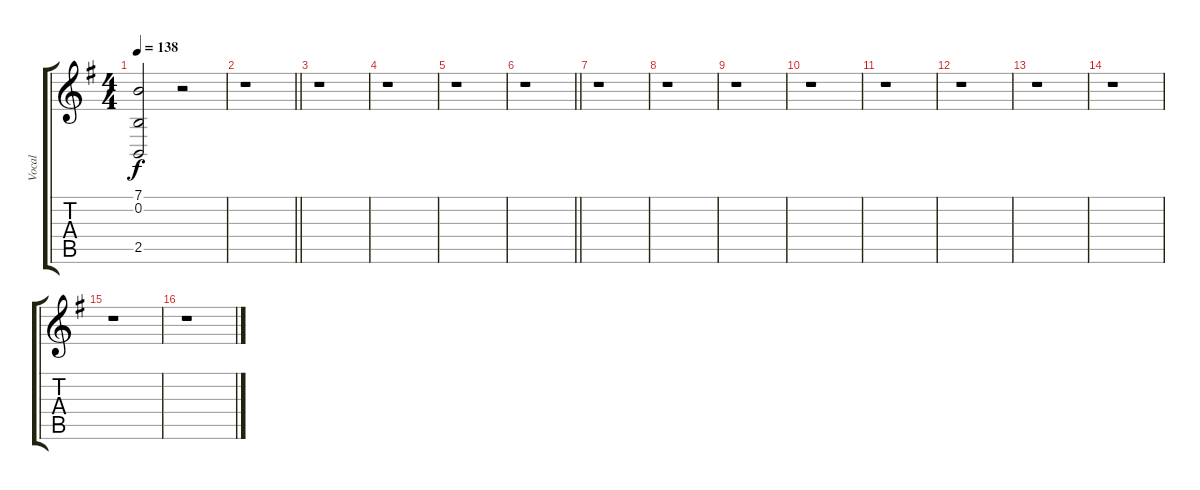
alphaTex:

\track ("Vocal" "Vocal") {instrument tenorsax}
\staff {score tabs}
\tuning (E4 B3 G3 D3 A2 E2) {hide}
\ts (4 4)
\tempo 138
\clef g2
\ks eminor
(7.1 0.2 2.5).2{dy f} r.2 |
\barLineRight lightlight
\ks g
r.1 |
\section ("" "")
r.1 |
r.1 |
r.1 |
\barLineRight lightlight
r.1 |
\section ("" "")
r.1 |
r.1 |
r.1 |
r.1 |
r.1 |
r.1 |
r.1 |
r.1 |
r.1 |
r.1
